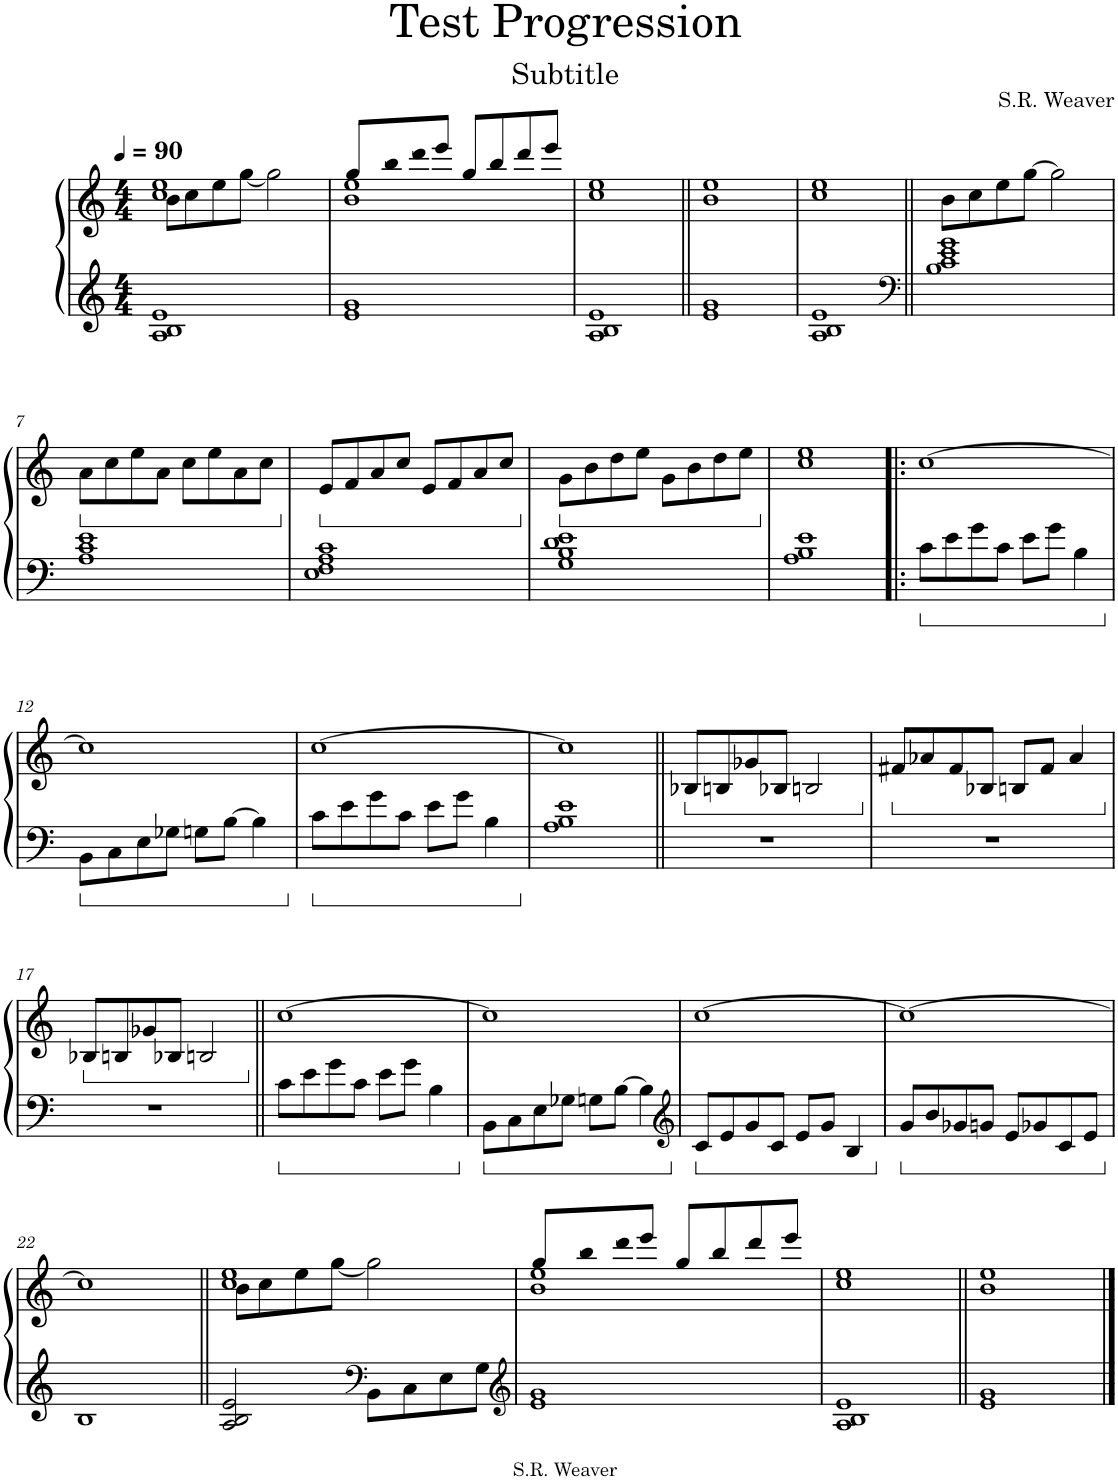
**kern	**kern
*part1	*part1
*staff2	*staff1
*I"Grand Piano	*
*I'Pno.	*
*clefG2	*clefG2
*k[]	*k[]
*M4/4	*M4/4
*MM90	*MM90
=1	=1
*	*^
1A 1B 1e	1cc 1ee	8b\L
.	.	8cc\
.	.	8ee\
.	.	[8gg\J
.	.	2gg\]
=2	=2	=2
1e 1g	1b 1ee	8gg/L
.	.	8bb/
.	.	8ddd/
.	.	8eee/J
.	.	8gg/L
.	.	8bb/
.	.	8ddd/
.	.	8eee/J
*	*v	*v
=3	=3
1A 1B 1e	1cc 1ee
=4||	=4||
1e 1g	1b 1ee
=5	=5
1A 1B 1e	1cc 1ee
=6||	=6||
*clefF4	*
1B 1c 1e 1g	8b\L
.	8cc\
.	8ee\
.	[8gg\J
.	2gg\]
!!LO:LB:g=z
=7	=7
*	*ped
1A 1c 1e	8a\L
.	8cc\
.	8ee\
.	8a\J
.	8cc\L
.	8ee\
.	8a\
.	8cc\J
=8	=8
*	*Xped
*	*ped
1E 1F 1A 1c	8e/L
.	8f/
.	8a/
.	8cc/J
.	8e/L
.	8f/
.	8a/
.	8cc/J
=9	=9
*	*Xped
*	*ped
1G 1B 1d 1e	8g\L
.	8b\
.	8dd\
.	8ee\J
.	8g\L
.	8b\
.	8dd\
.	8ee\J
=10	=10
*	*Xped
1A 1B 1e	1cc 1ee
=11!|:	=11!|:
8c\L	[1cc
8e\	.
8g\	.
8c\J	.
8e\L	.
8g\J	.
4B\	.
!!LO:LB:g=z
=12	=12
8BB\L	1cc]
8C\	.
8E\	.
8G-X\J	.
8Gn\L	.
[8B\J	.
4B\]	.
=13	=13
8c\L	[1cc
8e\	.
8g\	.
8c\J	.
8e\L	.
8g\J	.
4B\	.
=14	=14
1A 1B 1e	1cc]
=15||	=15||
*	*ped
1r	8B-X/L
.	8Bn/
.	8g-X/
.	8B-X/J
.	2Bn/
=16	=16
*	*Xped
*	*ped
1r	8f#X/L
.	8a-X/
.	8f#/
.	8B-X/J
.	8Bn/L
.	8f#/J
.	4a-/
!!LO:LB:g=z
=17	=17
*	*Xped
*	*ped
1r	8B-X/L
.	8Bn/
.	8g-X/
.	8B-X/J
.	2Bn/
=18||	=18||
*	*Xped
8c\L	[1cc
8e\	.
8g\	.
8c\J	.
8e\L	.
8g\J	.
4B\	.
=19	=19
8BB\L	1cc]
8C\	.
8E\	.
8G-X\J	.
8Gn\L	.
[8B\J	.
4B\]	.
=20	=20
*clefG2	*
8c/L	[1cc
8e/	.
8g/	.
8c/J	.
8e/L	.
8g/J	.
4B/	.
=21	=21
8g/L	1cc_
8b/	.
8g-X/	.
8gn/J	.
8e/L	.
8g-X/	.
8c/	.
8e/J	.
!!LO:LB:g=z
=22	=22
1B	1cc]
=23||	=23||
*	*^
2A/ 2B/ 2e/	1cc 1ee	8b\L
.	.	8cc\
.	.	8ee\
.	.	[8gg\J
*clefF4	*	*
8BB\L	.	2gg\]
8C\	.	.
8E\	.	.
8G\J	.	.
=24	=24	=24
*clefG2	*	*
1e 1g	1b 1ee	8gg/L
.	.	8bb/
.	.	8ddd/
.	.	8eee/J
.	.	8gg/L
.	.	8bb/
.	.	8ddd/
.	.	8eee/J
*	*v	*v
=25	=25
1A 1B 1e	1cc 1ee
=26||	=26||
1e 1g	1b 1ee
==	==
*-	*-
